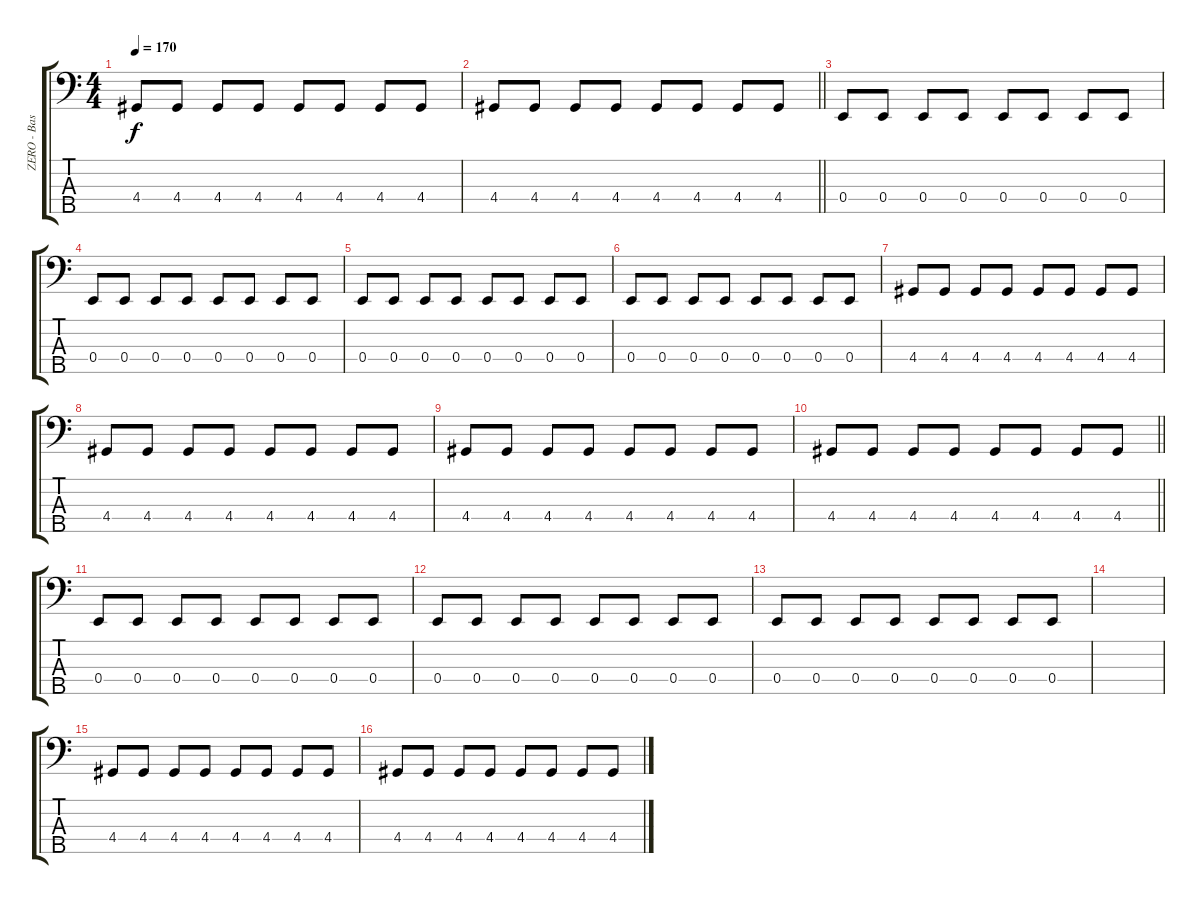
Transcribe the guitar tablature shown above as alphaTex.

\track ("ZERO - Bass" "ZERO - Bas") {instrument electricbassfinger}
\staff {score tabs}
\tuning (G2 D2 A1 E1 B0) {hide}
\ts (4 4)
\tempo 170
\clef f4
\ks c
4.4.8{dy f} 4.4.8 4.4.8 4.4.8 4.4.8 4.4.8 4.4.8 4.4.8 |
\barLineRight lightlight
4.4.8 4.4.8 4.4.8 4.4.8 4.4.8 4.4.8 4.4.8 4.4.8 |
\section ("" "")
0.4.8 0.4.8 0.4.8 0.4.8 0.4.8 0.4.8 0.4.8 0.4.8 |
0.4.8 0.4.8 0.4.8 0.4.8 0.4.8 0.4.8 0.4.8 0.4.8 |
0.4.8 0.4.8 0.4.8 0.4.8 0.4.8 0.4.8 0.4.8 0.4.8 |
0.4.8 0.4.8 0.4.8 0.4.8 0.4.8 0.4.8 0.4.8 0.4.8 |
4.4.8 4.4.8 4.4.8 4.4.8 4.4.8 4.4.8 4.4.8 4.4.8 |
4.4.8 4.4.8 4.4.8 4.4.8 4.4.8 4.4.8 4.4.8 4.4.8 |
4.4.8 4.4.8 4.4.8 4.4.8 4.4.8 4.4.8 4.4.8 4.4.8 |
\barLineRight lightlight
4.4.8 4.4.8 4.4.8 4.4.8 4.4.8 4.4.8 4.4.8 4.4.8 |
\section ("" "")
0.4.8 0.4.8 0.4.8 0.4.8 0.4.8 0.4.8 0.4.8 0.4.8 |
0.4.8 0.4.8 0.4.8 0.4.8 0.4.8 0.4.8 0.4.8 0.4.8 |
0.4.8 0.4.8 0.4.8 0.4.8 0.4.8 0.4.8 0.4.8 0.4.8 |
|
4.4.8 4.4.8 4.4.8 4.4.8 4.4.8 4.4.8 4.4.8 4.4.8 |
4.4.8 4.4.8 4.4.8 4.4.8 4.4.8 4.4.8 4.4.8 4.4{ss}.8
